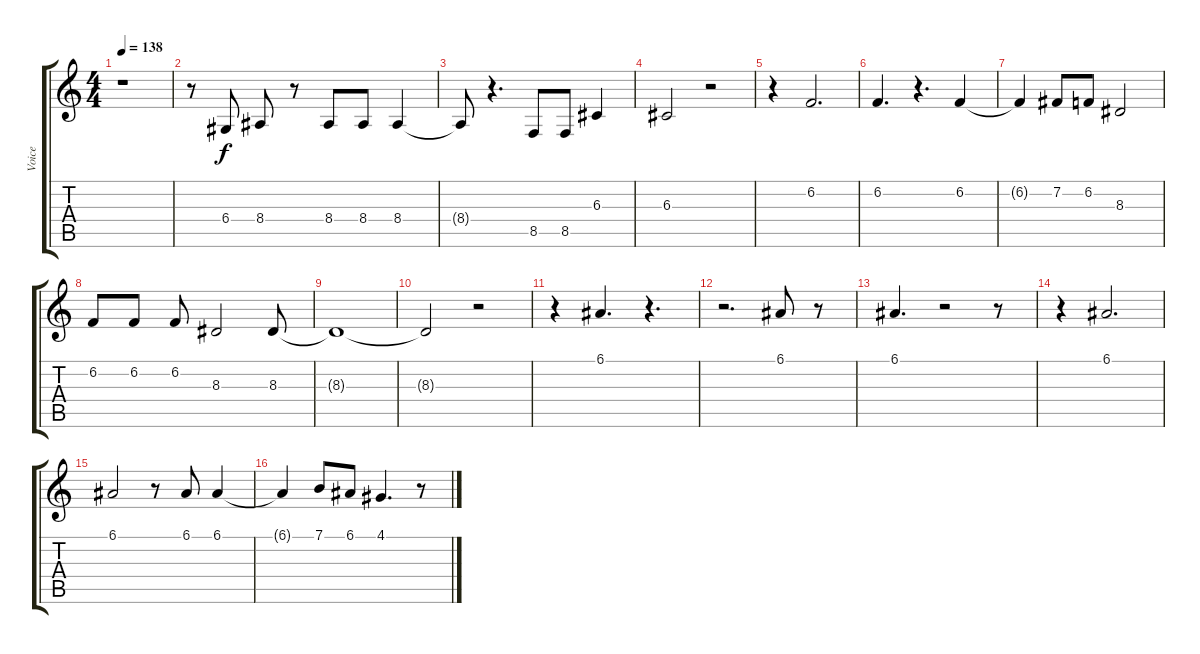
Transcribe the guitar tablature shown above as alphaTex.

\track ("Voice" "Voice") {instrument oboe}
\staff {score tabs}
\tuning (E4 B3 G3 D3 A2 E2) {hide}
\ts (4 4)
\tempo 138
\clef g2
\ks c
r.1{dy f} |
r.8 6.4.8 8.4.8 r.8 8.4.8 8.4.8 8.4.4 |
8.4{t}.8 r.4{d} 8.5.8 8.5.8 6.3.4 |
6.3.2 r.2 |
r.4 6.2.2{d} |
6.2.4{d} r.4{d} 6.2.4 |
6.2{t}.4 7.2.8 6.2.8 8.3.2 |
6.2.8 6.2.8 6.2.8 8.3.2 8.3.8 |
8.3{t}.1 |
8.3{t}.2 r.2 |
r.4 6.1.4{d} r.4{d} |
r.2{d} 6.1.8 r.8 |
6.1.4{d} r.2 r.8 |
r.4 6.1.2{d} |
6.1.2 r.8 6.1.8 6.1.4 |
6.1{t}.4 7.1.8 6.1.8 4.1.4{d} r.8
